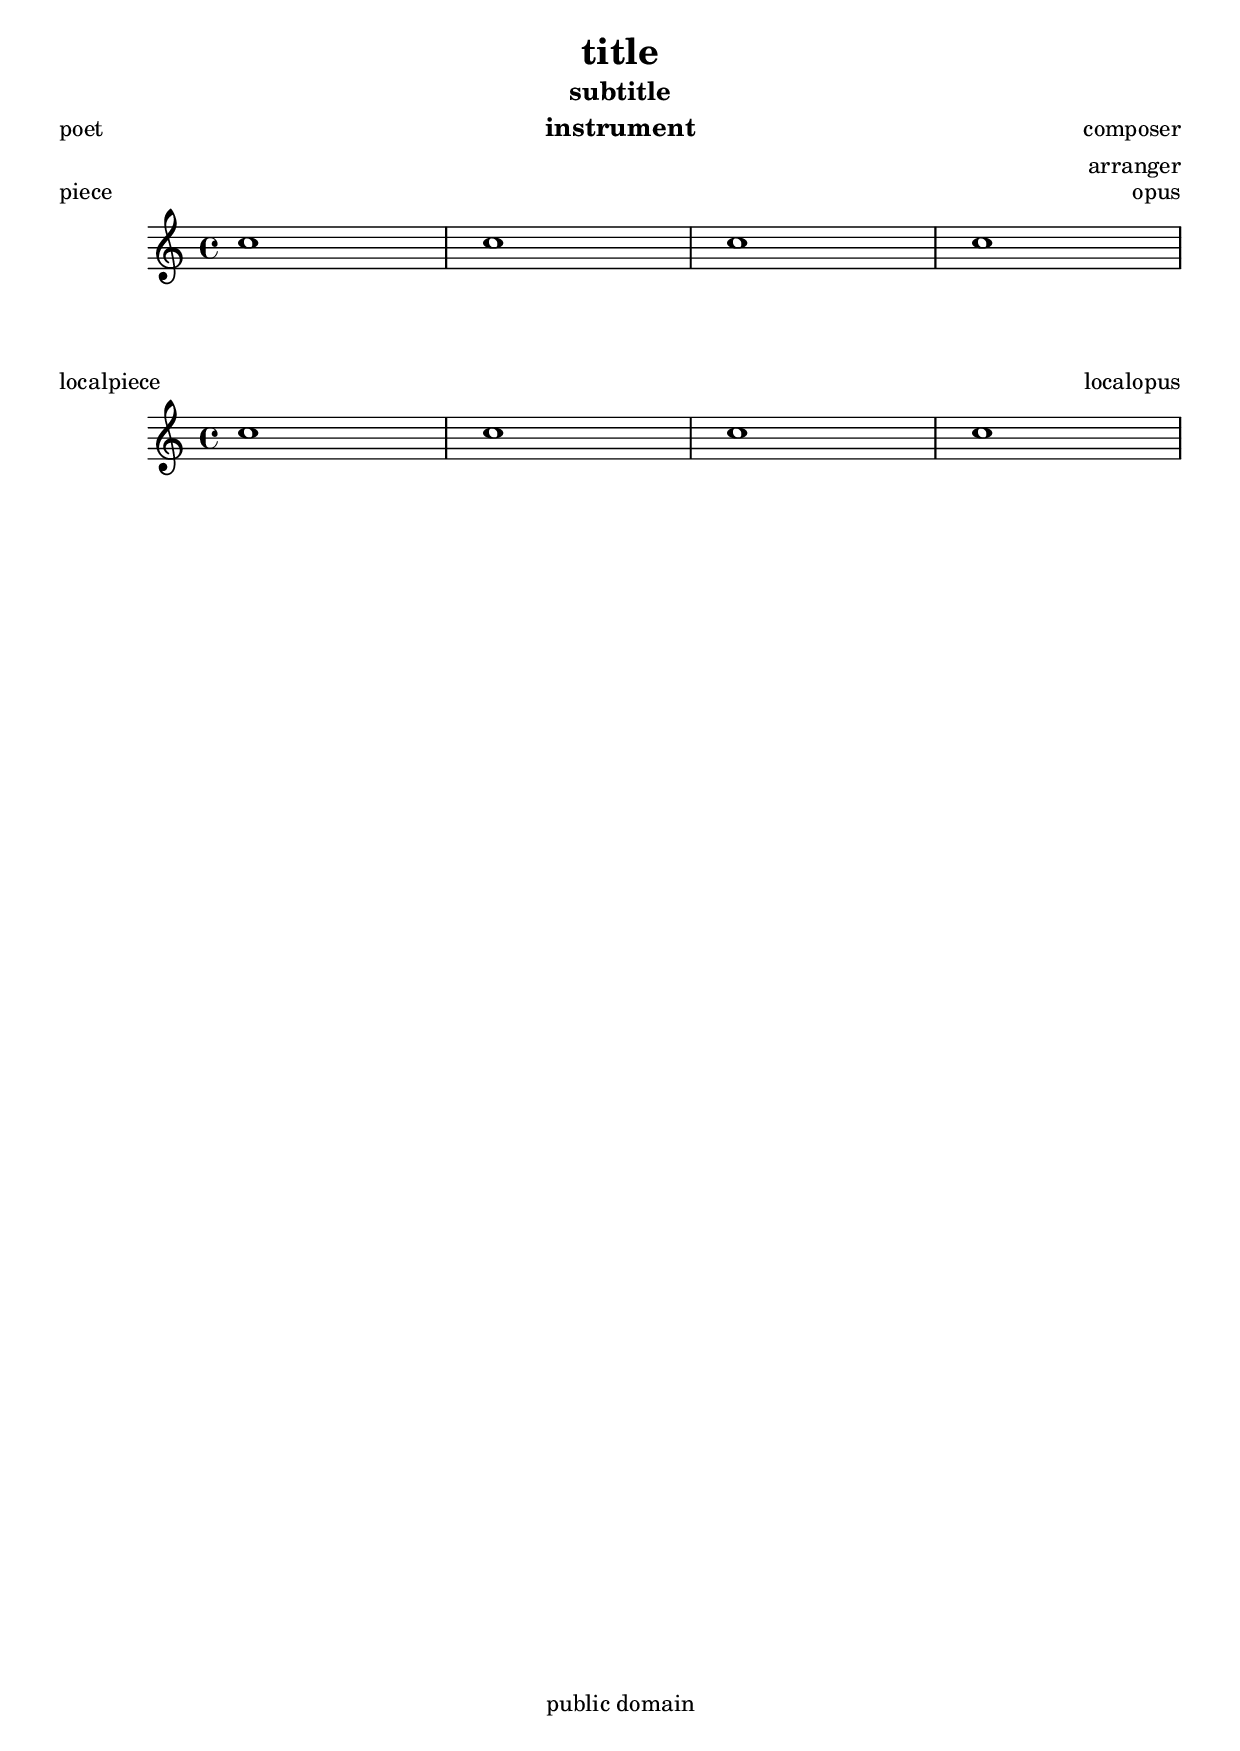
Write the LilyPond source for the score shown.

%% DO NOT EDIT this file manually; it is automatically
%% generated from LSR http://lsr.dsi.unimi.it
%% Make any changes in LSR itself, or in Documentation/snippets/new/ ,
%% and then run scripts/auxiliar/makelsr.py
%%
%% This file is in the public domain.
\version "2.14.2"

\header {
  lsrtags = "text, paper-and-layout, titles"

  texidoc = "
A demonstration of all headers.

"
  doctitle = "Demonstrating all headers"
} % begin verbatim


\header {
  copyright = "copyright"
  title = "title"
  subtitle = "subtitle"
  composer = "composer"
  arranger = "arranger"
  instrument = "instrument"
  metre = "metre"
  opus = "opus"
  piece = "piece"
  poet = "poet"
  texidoc = "All header fields with special meanings."
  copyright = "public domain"
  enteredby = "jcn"
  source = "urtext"
}

\layout {
  ragged-right = ##f
}

\score {
  \relative c'' { c1 | c | c | c }
}

\score {
   \relative c'' { c1 | c | c | c }
   \header {
     title = "localtitle"
     subtitle = "localsubtitle"
     composer = "localcomposer"
     arranger = "localarranger"
     instrument = "localinstrument"
     metre = "localmetre"
     opus = "localopus"
     piece = "localpiece"
     poet = "localpoet"
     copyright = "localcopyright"
   }
}
